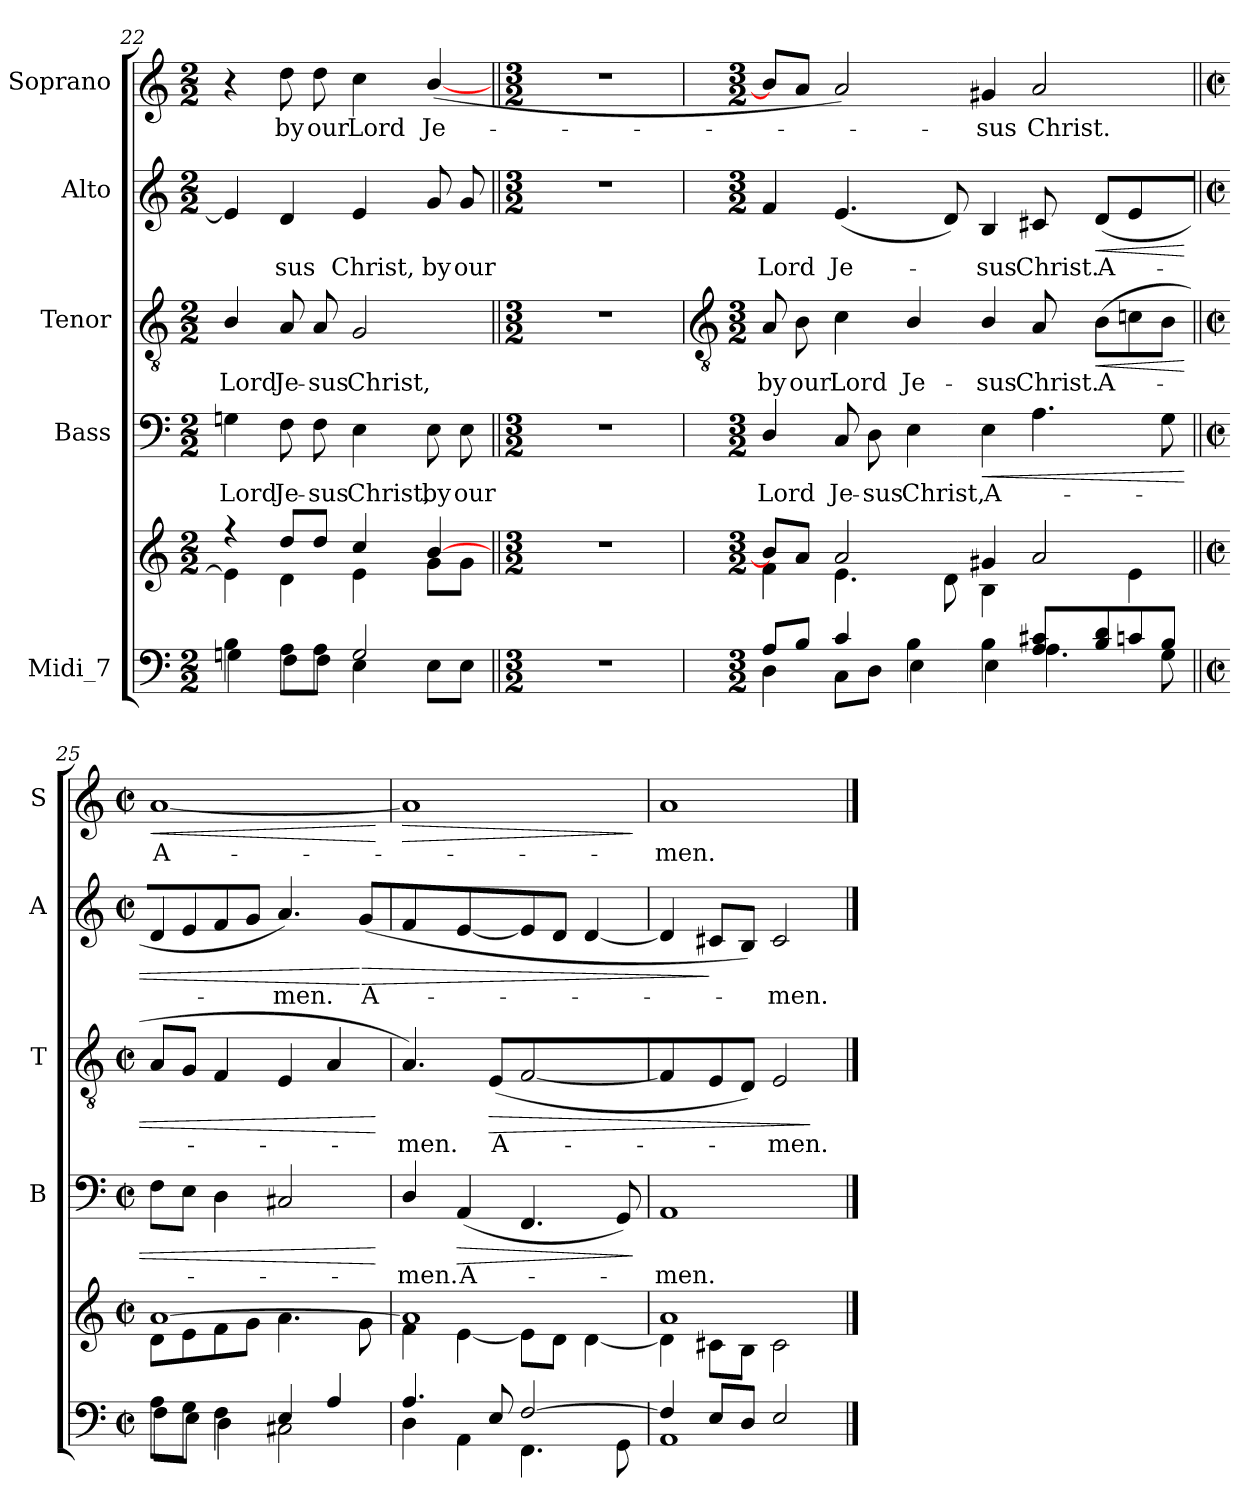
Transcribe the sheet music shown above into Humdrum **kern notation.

**kern	**kern	**kern	**text	**dynam	**kern	**text	**dynam	**kern	**text	**dynam	**kern	**text	**dynam
*part5	*part5	*part4	*part4	*part4	*part3	*part3	*part3	*part2	*part2	*part2	*part1	*part1	*part1
*staff6	*staff5	*staff4	*staff4	*staff4	*staff3	*staff3	*staff3	*staff2	*staff2	*staff2	*staff1	*staff1	*staff1
*I"Midi_7	*	*I"Bass	*	*	*I"Tenor	*	*	*I"Alto	*	*	*I"Soprano	*	*
*	*	*I'B	*	*	*I'T	*	*	*I'A	*	*	*I'S	*	*
*clefF4	*clefG2	*clefF4	*	*	*clefGv2	*	*	*clefG2	*	*	*clefG2	*	*
*k[]	*k[]	*k[]	*	*	*k[]	*	*	*k[]	*	*	*k[]	*	*
*C:	*C:	*C:	*	*	*C:	*	*	*C:	*	*	*C:	*	*
*M2/2	*M2/2	*M2/2	*	*	*M2/2	*	*	*M2/2	*	*	*M2/2	*	*
=22	=22	=22	=22	=22	=22	=22	=22	=22	=22	=22	=22	=22	=22
*^	*^	*	*	*	*	*	*	*	*	*	*	*	*
!	!	!	!	!	!LO:LY:b	!	!	!LO:LY:b	!	!	!	!	!	!	!
4B\	4Gn\	4r	4e\]	4Gn	Lord	.	4B/	Lord	.	4e]	.	.	4r	.	.
!	!	!	!	!	!LO:LY:b	!	!	!LO:LY:b	!	!	!LO:LY:b	!	!	!LO:LY:b	!
8A\L	8F\L	8dd/L	4d\	8F	Je-	.	8A	Je-	.	4d	sus	.	8dd	by	.
!	!	!	!	!	!LO:LY:b	!	!	!LO:LY:b	!	!	!	!	!	!LO:LY:b	!
8A\J	8F\J	8dd/J	.	8F	-sus	.	8A	-sus	.	.	.	.	8dd	our	.
!	!	!	!	!	!LO:LY:b	!	!	!LO:LY:b	!	!	!LO:LY:b	!	!	!LO:LY:b	!
2G/	4E\	4cc/	4e\	4E	Christ,	.	2G	Christ,	.	4e	Christ,	.	4cc	Lord	.
!	!	!	!	!	!LO:LY:b	!	!	!	!	!	!LO:LY:b	!	!	!LO:LY:b	!
.	8E\L	[4b/	8g\L	8E	by	.	.	.	.	8g	by	.	(<[4b/	Je-	.
!	!	!	!	!	!LO:LY:b	!	!	!	!	!	!LO:LY:b	!	!	!	!
.	8E\J	.	8g\J	8E	our	.	.	.	.	8g	our	.	.	.	.
*v	*v	*	*	*	*	*	*	*	*	*	*	*	*	*	*
*	*v	*v	*	*	*	*	*	*	*	*	*	*	*	*
=23||	=23||	=23||	=23||	=23||	=23||	=23||	=23||	=23||	=23||	=23||	=23||	=23||	=23||
*M3/2	*M3/2	*M3/2	*	*	*M3/2	*	*	*M3/2	*	*	*M3/2	*	*
1.r	1.r	1.r	.	.	1.r	.	.	1.r	.	.	1.r	.	.
!!LO:LB:g=z
=24	=24	=24	=24	=24	=24	=24	=24	=24	=24	=24	=24	=24	=24
*	*	*	*	*	*clefGv2	*	*	*	*	*	*	*	*
*M3/2	*M3/2	*M3/2	*	*	*M3/2	*	*	*M3/2	*	*	*M3/2	*	*
*^	*^	*	*	*	*	*	*	*	*	*	*	*	*
!	!	!	!	!	!LO:LY:b	!	!	!LO:LY:b	!	!	!LO:LY:b	!	!	!	!
8A/L	4D\	8b/L]	4f\	4D/	Lord	.	8A	by	.	4f	Lord	.	8bL]	.	.
!	!	!	!	!	!	!	!	!LO:LY:b	!	!	!	!	!	!	!
8B/J	.	8a/J	.	.	.	.	8B	our	.	.	.	.	8aJ	.	.
!	!	!	!	!	!LO:LY:b	!	!	!LO:LY:b	!	!	!LO:LY:b	!	!	!	!
4c/	8C\L	2a/	4.e\	8C	Je-	.	4c	Lord	.	(<4.e	Je-	.	2a)	.	.
!	!	!	!	!	!LO:LY:b	!	!	!	!	!	!	!	!	!	!
.	8D\J	.	.	8D	-sus	.	.	.	.	.	.	.	.	.	.
!	!	!	!	!	!LO:LY:b	!	!	!LO:LY:b	!	!	!	!	!	!	!
4B\	4E\	.	.	4E	Christ,	.	4B/	Je-	.	.	.	.	.	.	.
.	.	.	8d\	.	.	.	.	.	.	8d)	.	.	.	.	.
!	!	!	!	!	!LO:LY:b	!LO:HP:b	!	!LO:LY:b	!	!	!LO:LY:b	!	!	!LO:LY:b	!
4B\	4E\	4g#X/	4B\	4E	A-	<	4B/	-sus	.	4B	sus	.	4g#X	sus	.
!	!	!	!	!	!	!	!	!LO:LY:b	!	!	!LO:LY:b	!	!	!LO:LY:b	!
8A/ 8c#X/L	4.A\	2a/	4ryy	4.A	.	.	8A	Christ.	.	8c#X	Christ.	.	2a	Christ.	.
!	!	!	!	!	!	!	!	!LO:LY:b	!LO:HP:b	!	!LO:LY:b	!LO:HP:b	!	!	!
8B/ 8d/	.	.	.	.	.	.	(>8BL	A-	<	(<8dL	A-	<	.	.	.
8cn/	.	.	4e\	.	.	.	8cn	.	.	4e	.	.	.	.	.
8B/J	8G\	.	.	8G	.	.	8BJ	.	.	.	.	.	.	.	.
=25||	=25||	=25||	=25||	=25||	=25||	=25||	=25||	=25||	=25||	=25||	=25||	=25||	=25||	=25||	=25||
*M2/2	*	*M2/2	*	*M2/2	*	*	*M2/2	*	*	*M2/2	*	*	*M2/2	*	*
*met(c|)	*	*met(c|)	*	*met(c|)	*	*	*met(c|)	*	*	*met(c|)	*	*	*met(c|)	*	*
!	!	!	!	!	!	!	!	!	!	!	!	!	!	!LO:LY:b	!LO:HP:b
8A\L	8F\L	[1a/	8d\L	8FL	.	.	8AL	.	.	8d	.	.	[1a	A-	<
8G\J	8E\J	.	8e\	8EJ	.	.	8GJ	.	.	8e	.	.	.	.	.
4F\	4D\	.	8f\	4D\	.	.	4F	.	.	8f	.	.	.	.	.
.	.	.	8g\J	.	.	.	.	.	.	8gJ	.	.	.	.	.
!	!	!	!	!	!	!	!	!	!	!	!LO:LY:b	!	!	!	!
4E/	2C#X\	.	4.a\	2C#X	.	.	4E	.	.	4.a)	men.	.	.	.	.
4A/	.	.	.	.	.	.	4A	.	.	.	.	.	.	.	.
!	!	!	!	!	!	!	!	!	!	!	!LO:LY:b	!LO:HP:n=1:b	!	!	!
.	.	.	8g\	.	.	.	.	.	.	(<8gL	A-	[ >	.	.	.
*v	*v	*	*	*	*	*	*	*	*	*	*	*	*	*	*
*	*v	*v	*	*	*	*	*	*	*	*	*	*	*	*
.	.	.	.	[	.	.	[	.	.	.	.	.	[
=26	=26	=26	=26	=26	=26	=26	=26	=26	=26	=26	=26	=26	=26
*^	*^	*	*	*	*	*	*	*	*	*	*	*	*
!	!	!	!	!	!LO:LY:b	!	!	!LO:LY:b	!	!	!	!	!	!	!LO:HP:b
4.A/	4D\	1a/]	4f\	4D/	men.	.	4.A)	men.	.	4f	.	.	1a]	.	>
!	!	!	!	!	!LO:LY:b	!LO:HP:b	!	!	!	!	!	!	!	!	!
.	4AA\	.	[4e\	(<4AA	A-	>	.	.	.	[4e	.	.	.	.	.
!	!	!	!	!	!	!	!	!LO:LY:b	!LO:HP:b	!	!	!	!	!	!
8E/	.	.	.	.	.	.	(<8EL	A-	>	.	.	.	.	.	.
[2F/	4.FF\	.	8e\L]	4.FF	.	.	[2F	.	.	8e]	.	.	.	.	.
.	.	.	8d\J	.	.	.	.	.	.	8dJ	.	.	.	.	.
.	.	.	[4d\	.	.	.	.	.	.	[4d	.	.	.	.	.
.	8GG\	.	.	8GG)	.	.	.	.	.	.	.	.	.	.	.
*v	*v	*	*	*	*	*	*	*	*	*	*	*	*	*	*
*	*v	*v	*	*	*	*	*	*	*	*	*	*	*	*
.	.	.	.	]	.	.	.	.	.	.	.	.	]
=27	=27	=27	=27	=27	=27	=27	=27	=27	=27	=27	=27	=27	=27
*^	*^	*	*	*	*	*	*	*	*	*	*	*	*
!	!	!	!	!	!LO:LY:b	!	!	!	!	!	!	!	!	!LO:LY:b	!
4F/]	1AA\	1a/	4d\]	1AA	men.	.	4F]	.	.	4d]	.	.	1a	men.	.
8E/L	.	.	8c#X\L	.	.	.	8E	.	.	8c#XL	.	]	.	.	.
8D/J	.	.	8B\J	.	.	.	8DJ)	.	.	8BJ)	.	.	.	.	.
!	!	!	!	!	!	!	!	!LO:LY:b	!	!	!LO:LY:b	!	!	!	!
2E/	.	.	2c#\	.	.	.	2E	men.	.	2c#	men.	.	.	.	.
*v	*v	*	*	*	*	*	*	*	*	*	*	*	*	*	*
*	*v	*v	*	*	*	*	*	*	*	*	*	*	*	*
.	.	.	.	.	.	.	]	.	.	.	.	.	.
==	==	==	==	==	==	==	==	==	==	==	==	==	==
*-	*-	*-	*-	*-	*-	*-	*-	*-	*-	*-	*-	*-	*-
